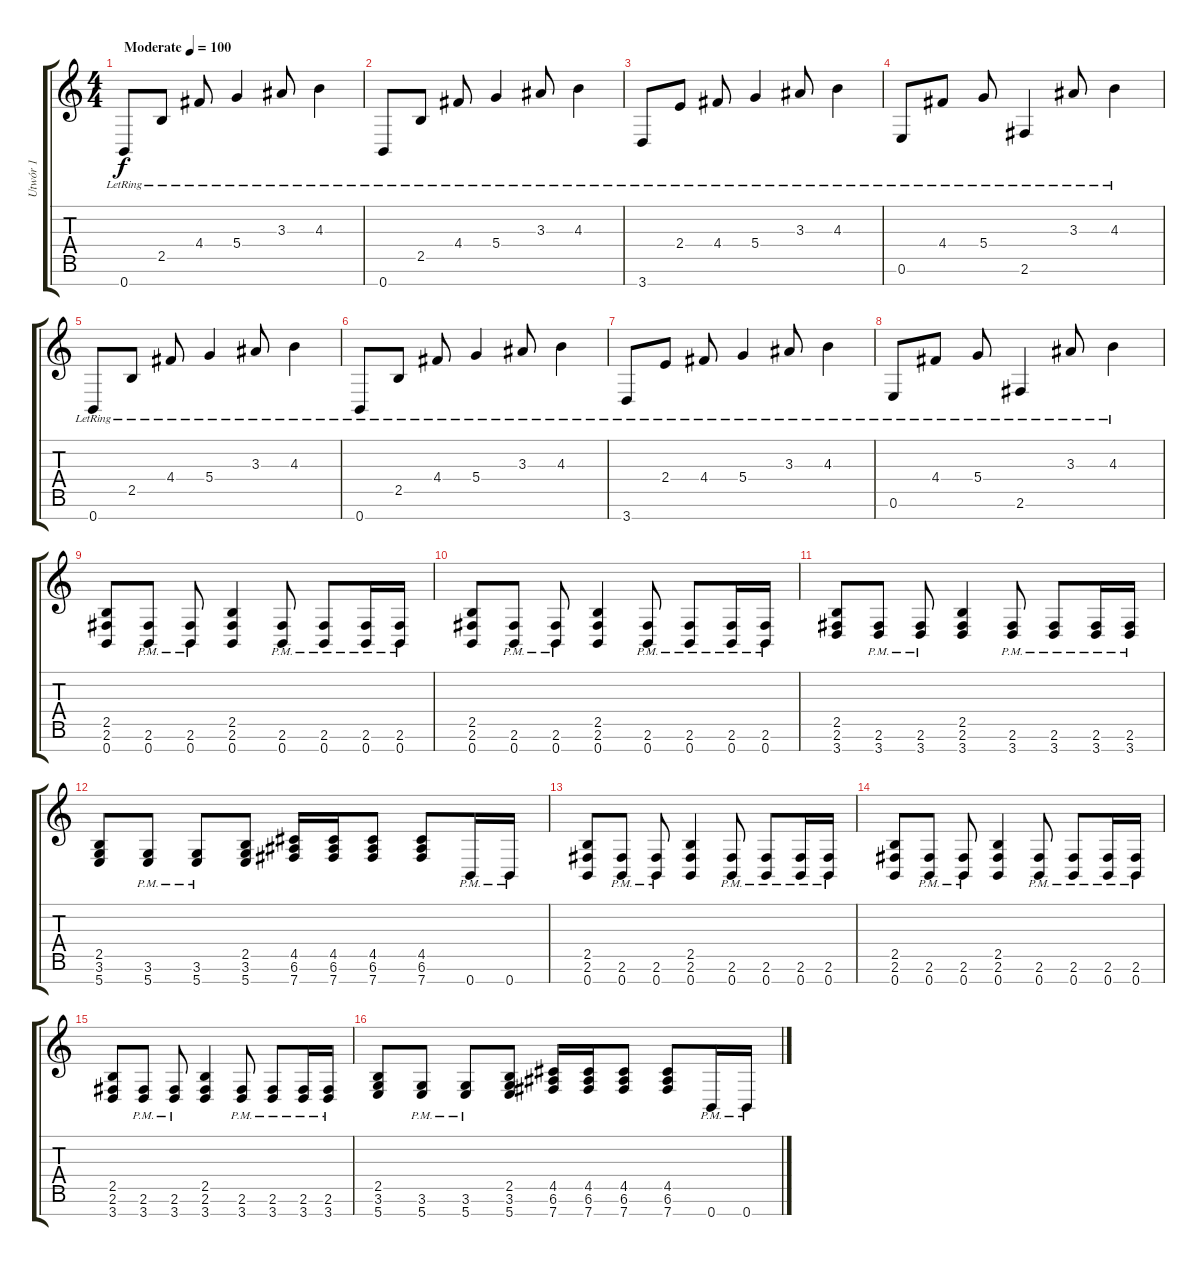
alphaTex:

\track ("Utwór 1" "Utwór 1") {instrument electricguitarclean}
\staff {score tabs}
\tuning (E4 B3 G3 D3 A2 E2 B1) {hide}
\ts (4 4)
\tempo (100 "Moderate")
\clef g2
\ks c
0.7{lr}.8{dy f instrument electricguitarclean} 2.5{lr}.8 4.4{lr}.8 5.4{lr}.4 3.3{lr}.8 4.3{lr}.4 |
0.7{lr}.8 2.5{lr}.8 4.4{lr}.8 5.4{lr}.4 3.3{lr}.8 4.3{lr}.4 |
3.7{lr}.8 2.4{lr}.8 4.4{lr}.8 5.4{lr}.4 3.3{lr}.8 4.3{lr}.4 |
0.6{lr}.8 4.4{lr}.8 5.4{lr}.8 2.6{lr}.4 3.3{lr}.8 4.3{lr}.4 |
0.7{lr}.8 2.5{lr}.8 4.4{lr}.8 5.4{lr}.4 3.3{lr}.8 4.3{lr}.4 |
0.7{lr}.8 2.5{lr}.8 4.4{lr}.8 5.4{lr}.4 3.3{lr}.8 4.3{lr}.4 |
3.7{lr}.8 2.4{lr}.8 4.4{lr}.8 5.4{lr}.4 3.3{lr}.8 4.3{lr}.4 |
0.6{lr}.8 4.4{lr}.8 5.4{lr}.8 2.6{lr}.4 3.3{lr}.8 4.3{lr}.4 |
(2.5 2.6 0.7).8{instrument overdrivenguitar} (2.6{pm} 0.7{pm}).8 (2.6{pm} 0.7{pm}).8 (2.5 2.6 0.7).4 (2.6{pm} 0.7{pm}).8 (2.6{pm} 0.7{pm}).8 (2.6{pm} 0.7{pm}).16 (2.6{pm} 0.7{pm}).16 |
(2.5 2.6 0.7).8 (2.6{pm} 0.7{pm}).8 (2.6{pm} 0.7{pm}).8 (2.5 2.6 0.7).4 (2.6{pm} 0.7{pm}).8 (2.6{pm} 0.7{pm}).8 (2.6{pm} 0.7{pm}).16 (2.6{pm} 0.7{pm}).16 |
(2.5 2.6 3.7).8 (2.6{pm} 3.7{pm}).8 (2.6{pm} 3.7{pm}).8 (2.5 2.6 3.7).4 (2.6{pm} 3.7{pm}).8 (2.6{pm} 3.7{pm}).8 (2.6{pm} 3.7{pm}).16 (2.6{pm} 3.7{pm}).16 |
(2.5 3.6 5.7).8 (3.6{pm} 5.7{pm}).8 (3.6{pm} 5.7{pm}).8 (2.5 3.6 5.7).8 (4.5 6.6 7.7).16 (4.5 6.6 7.7).16 (4.5 6.6 7.7).8 (4.5 6.6 7.7).8 0.7{pm}.16 0.7{pm}.16 |
(2.5 2.6 0.7).8 (2.6{pm} 0.7{pm}).8 (2.6{pm} 0.7{pm}).8 (2.5 2.6 0.7).4 (2.6{pm} 0.7{pm}).8 (2.6{pm} 0.7{pm}).8 (2.6{pm} 0.7{pm}).16 (2.6{pm} 0.7{pm}).16 |
(2.5 2.6 0.7).8 (2.6{pm} 0.7{pm}).8 (2.6{pm} 0.7{pm}).8 (2.5 2.6 0.7).4 (2.6{pm} 0.7{pm}).8 (2.6{pm} 0.7{pm}).8 (2.6{pm} 0.7{pm}).16 (2.6{pm} 0.7{pm}).16 |
(2.5 2.6 3.7).8 (2.6{pm} 3.7{pm}).8 (2.6{pm} 3.7{pm}).8 (2.5 2.6 3.7).4 (2.6{pm} 3.7{pm}).8 (2.6{pm} 3.7{pm}).8 (2.6{pm} 3.7{pm}).16 (2.6{pm} 3.7{pm}).16 |
(2.5 3.6 5.7).8 (3.6{pm} 5.7{pm}).8 (3.6{pm} 5.7{pm}).8 (2.5 3.6 5.7).8 (4.5 6.6 7.7).16 (4.5 6.6 7.7).16 (4.5 6.6 7.7).8 (4.5 6.6 7.7).8 0.7{pm}.16 0.7{pm}.16
